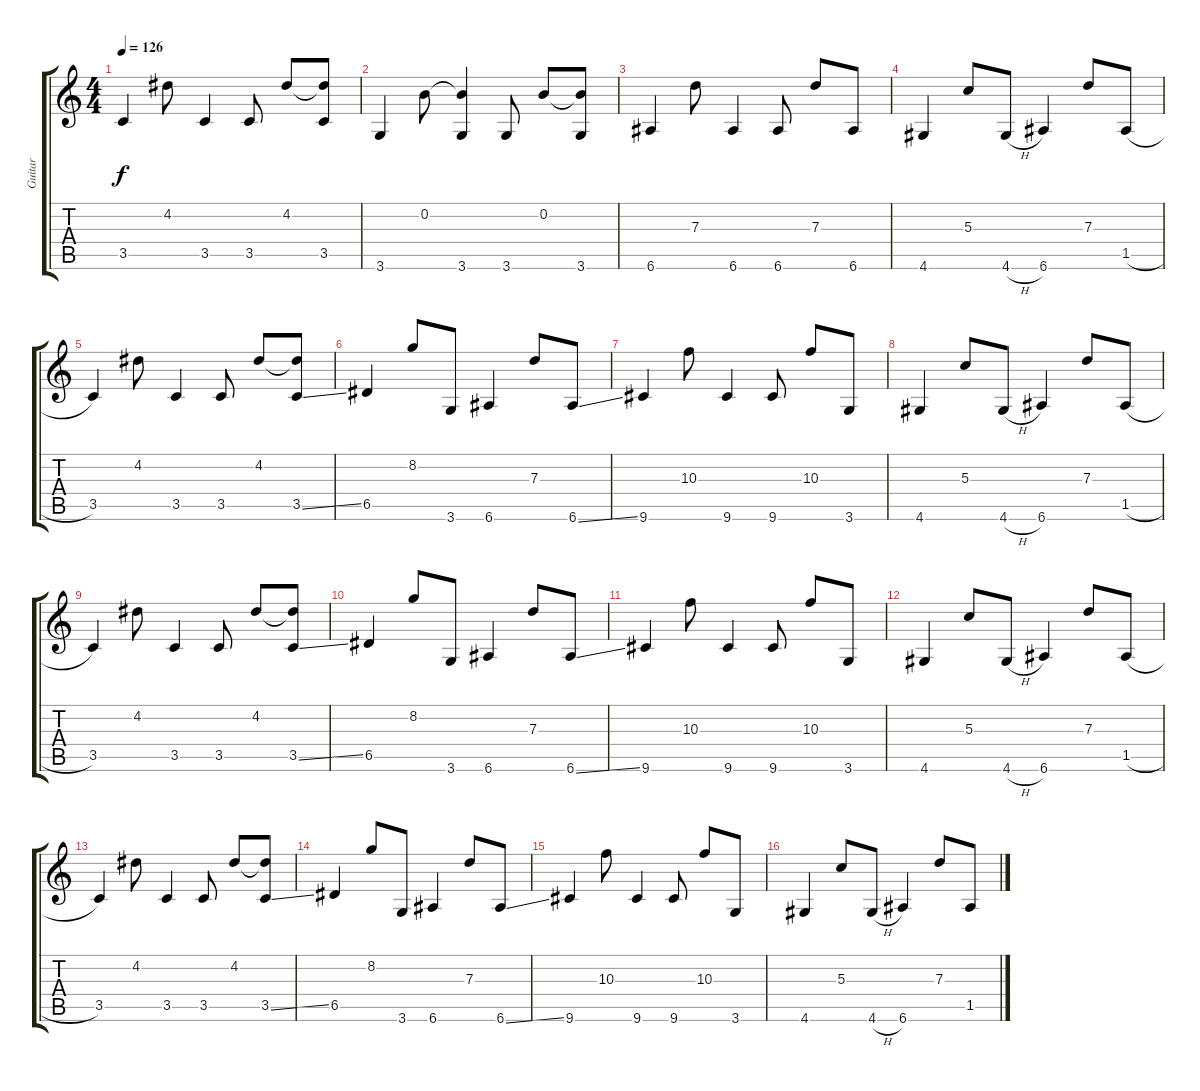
\track ("Guitar" "Guitar") {instrument acousticguitarsteel}
\staff {score tabs}
\tuning (E4 B3 G3 D3 A2 E2) {hide}
\ts (4 4)
\tempo 126
\clef g2
\ks c
3.5.4{dy f} 4.2.8 3.5.4 3.5.8 4.2.8 (4.2{t} 3.5).8 |
3.6.4 0.2.8 (0.2{t} 3.6).4 3.6.8 0.2.8 (0.2{t} 3.6).8 |
6.6.4 7.3.8 6.6.4 6.6.8 7.3.8 6.6.8 |
4.6.4 5.3.8 4.6{h}.8 6.6.4 7.3.8 1.5{h}.8 |
3.5.4 4.2.8 3.5.4 3.5.8 4.2.8 (4.2{t} 3.5{ss}).8 |
6.5.4 8.2.8 3.6.8 6.6.4 7.3.8 6.6{ss}.8 |
9.6.4 10.3.8 9.6.4 9.6.8 10.3.8 3.6.8 |
4.6.4 5.3.8 4.6{h}.8 6.6.4 7.3.8 1.5{h}.8 |
3.5.4 4.2.8 3.5.4 3.5.8 4.2.8 (4.2{t} 3.5{ss}).8 |
6.5.4 8.2.8 3.6.8 6.6.4 7.3.8 6.6{ss}.8 |
9.6.4 10.3.8 9.6.4 9.6.8 10.3.8 3.6.8 |
4.6.4 5.3.8 4.6{h}.8 6.6.4 7.3.8 1.5{h}.8 |
3.5.4 4.2.8 3.5.4 3.5.8 4.2.8 (4.2{t} 3.5{ss}).8 |
6.5.4 8.2.8 3.6.8 6.6.4 7.3.8 6.6{ss}.8 |
9.6.4 10.3.8 9.6.4 9.6.8 10.3.8 3.6.8 |
4.6.4 5.3.8 4.6{h}.8 6.6.4 7.3.8 1.5{h}.8
